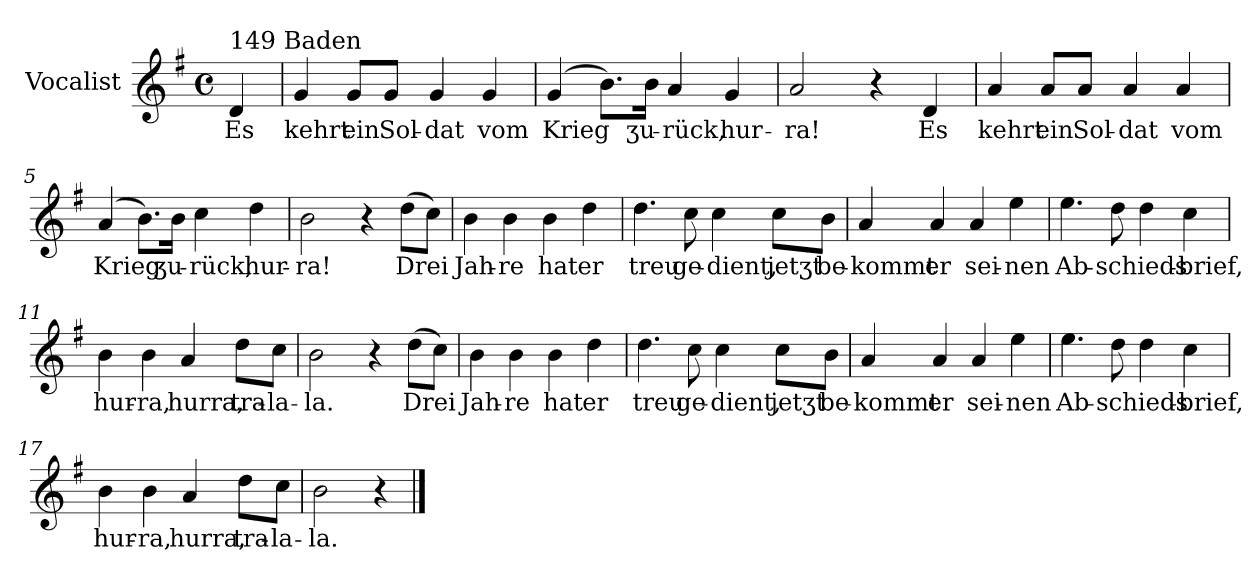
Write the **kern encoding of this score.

**kern	**text
*part1	*part1
*staff1	*staff1
*I"Vocalist	*
*k[f#]	*
*G:	*
*M4/4	*
*met(c)	*
=	=
!LO:TX:a:t=149 Baden	!
4d	Es
=1	=1
4g	kehrt
8gL	ein
8gJ	Sol-
4g	-dat
4g	vom
=2	=2
(4g	Krieg
8.bL)	.
16bJk	ʒu-
4a	-rück,
4g	hur-
=3	=3
2a	-ra!
4r	.
4d	Es
=4	=4
4a	kehrt
8aL	ein
8aJ	Sol-
4a	-dat
4a	vom
=5	=5
(4a	Krieg
8.bL)	.
16bJk	ʒu-
4cc	-rück,
4dd	hur-
=6	=6
2b	-ra!
4r	.
(8ddL	Drei
8ccJ)	.
=7	=7
4b	Jah-
4b	-re
4b	hat
4dd	er
=8	=8
4.dd	treu
8cc	ge-
4cc	-dient,
8ccL	jetʒt
8bJ	be-
=9	=9
4a	-kommt
4a	er
4a	sei-
4ee	-nen
=10	=10
4.ee	Ab-
8dd	-schieds-
4dd	.
4cc	-brief,
=11	=11
4b	hur-
4b	-ra,
4a	hurra,
8ddL	tra-
8ccJ	-la-
=12	=12
2b	-la.
4r	.
(8ddL	Drei
8ccJ)	.
=13	=13
4b	Jah-
4b	-re
4b	hat
4dd	er
=14	=14
4.dd	treu
8cc	ge-
4cc	-dient,
8ccL	jetʒt
8bJ	be-
=15	=15
4a	-kommt
4a	er
4a	sei-
4ee	-nen
=16	=16
4.ee	Ab-
8dd	-schieds-
4dd	.
4cc	-brief,
=17	=17
4b	hur-
4b	-ra,
4a	hurra,
8ddL	tra-
8ccJ	-la-
=18	=18
2b	-la.
4r	.
==	==
*-	*-
